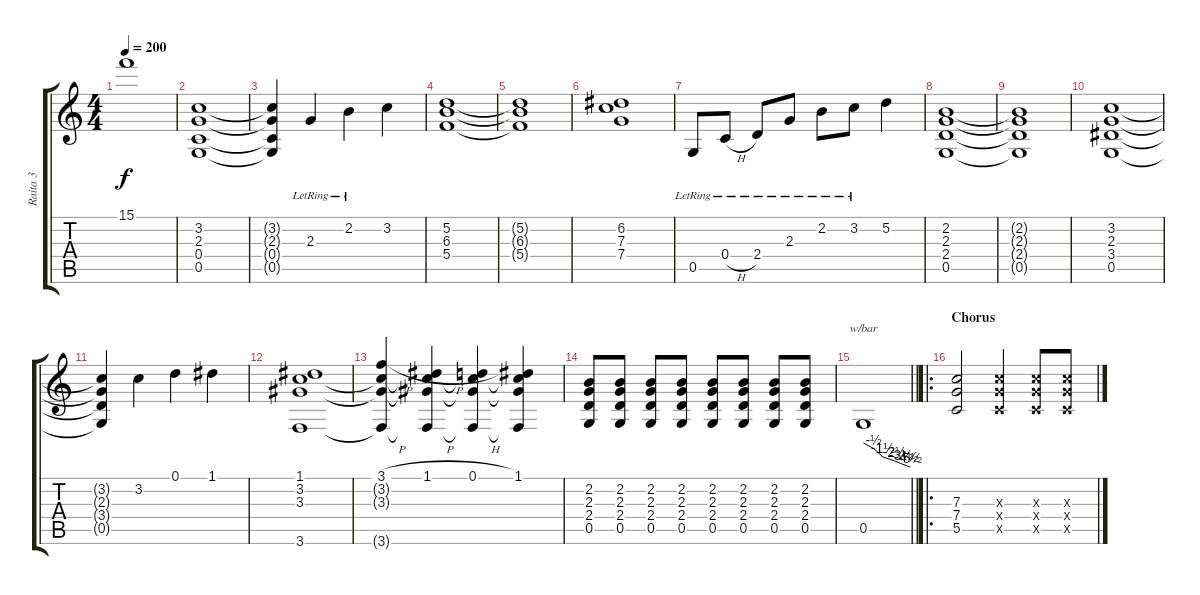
\track ("Raita 3" "Raita 3") {instrument distortionguitar}
\staff {score tabs}
\tuning (D4 A3 F3 C3 G2 D2) {hide}
\ts (4 4)
\tempo 200
\clef g2
\ks c
15.1{t}.1{dy f} |
(3.2 2.3 0.4 0.5).1 |
(3.2{t} 2.3{t} 0.4{t} 0.5{t}).4 2.3{lr}.4 2.2{lr}.4 3.2.4 |
(5.2 6.3 5.4).1 |
(5.2{t} 6.3{t} 5.4{t}).1 |
(6.2 7.3 7.4).1 |
0.5{lr}.8 0.4{h lr}.8 2.4{lr}.8 2.3{lr}.8 2.2{lr}.8 3.2{lr}.8 5.2.4 |
(2.2 2.3 2.4 0.5).1 |
(2.2{t} 2.3{t} 2.4{t} 0.5{t}).1 |
(3.2 2.3 3.4 0.5).1 |
(3.2{t} 2.3{t} 3.4{t} 0.5{t}).4 3.2.4 0.1.4 1.1.4 |
(1.1 3.2 3.3 3.6).1 |
(3.1{h} 3.2{t} 3.3{t} 3.6{t}).4 (1.1{h} 3.2{t} 3.3{t} 3.6{t}).4 (0.1{h} 3.2{t} 3.3{t} 3.6{t}).4 (1.1 3.2{t} 3.3{t} 3.6{t}).4 |
(2.2 2.3 2.4 0.5).8 (2.2 2.3 2.4 0.5).8 (2.2 2.3 2.4 0.5).8 (2.2 2.3 2.4 0.5).8 (2.2 2.3 2.4 0.5).8 (2.2 2.3 2.4 0.5).8 (2.2 2.3 2.4 0.5).8 (2.2 2.3 2.4 0.5).8 |
\barLineRight lightlight
0.5.1{tbe (custom default 0 0 13 -2 25 -6 40 -10 48 -14 55 -18 60 -22)} |
\ro
\section ("" "Chorus")
(7.3 7.4 5.5).2 (7.3{x} 7.4{x} 5.5{x}).4 (7.3{x} 7.4{x} 5.5{x}).8 (7.3{x} 7.4{x} 5.5{x}).8
